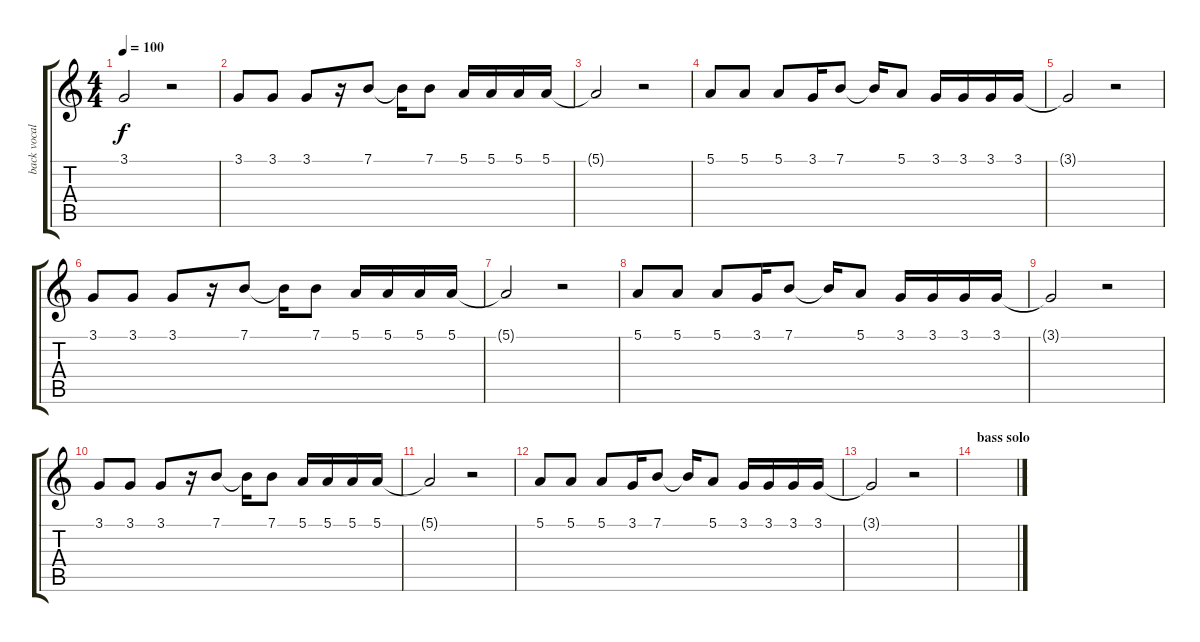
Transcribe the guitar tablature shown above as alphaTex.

\track ("back vocal II" "back vocal") {instrument oboe}
\staff {score tabs}
\tuning (E4 B3 G3 D3 A2 E2) {hide}
\ts (4 4)
\tempo 100
\clef g2
\ks c
3.1{t}.2{dy f} r.2 |
3.1.8 3.1.8 3.1.8 r.16 7.1.8 7.1{t}.16 7.1.8 5.1.16 5.1.16 5.1.16 5.1.16 |
5.1{t}.2 r.2 |
5.1.8 5.1.8 5.1.8 3.1.16 7.1.8 7.1{t}.16 5.1.8 3.1.16 3.1.16 3.1.16 3.1.16 |
3.1{t}.2 r.2 |
3.1.8 3.1.8 3.1.8 r.16 7.1.8 7.1{t}.16 7.1.8 5.1.16 5.1.16 5.1.16 5.1.16 |
5.1{t}.2 r.2 |
5.1.8 5.1.8 5.1.8 3.1.16 7.1.8 7.1{t}.16 5.1.8 3.1.16 3.1.16 3.1.16 3.1.16 |
3.1{t}.2 r.2 |
3.1.8 3.1.8 3.1.8 r.16 7.1.8 7.1{t}.16 7.1.8 5.1.16 5.1.16 5.1.16 5.1.16 |
5.1{t}.2 r.2 |
5.1.8 5.1.8 5.1.8 3.1.16 7.1.8 7.1{t}.16 5.1.8 3.1.16 3.1.16 3.1.16 3.1.16 |
3.1{t}.2 r.2 |
\section ("" "bass solo")
